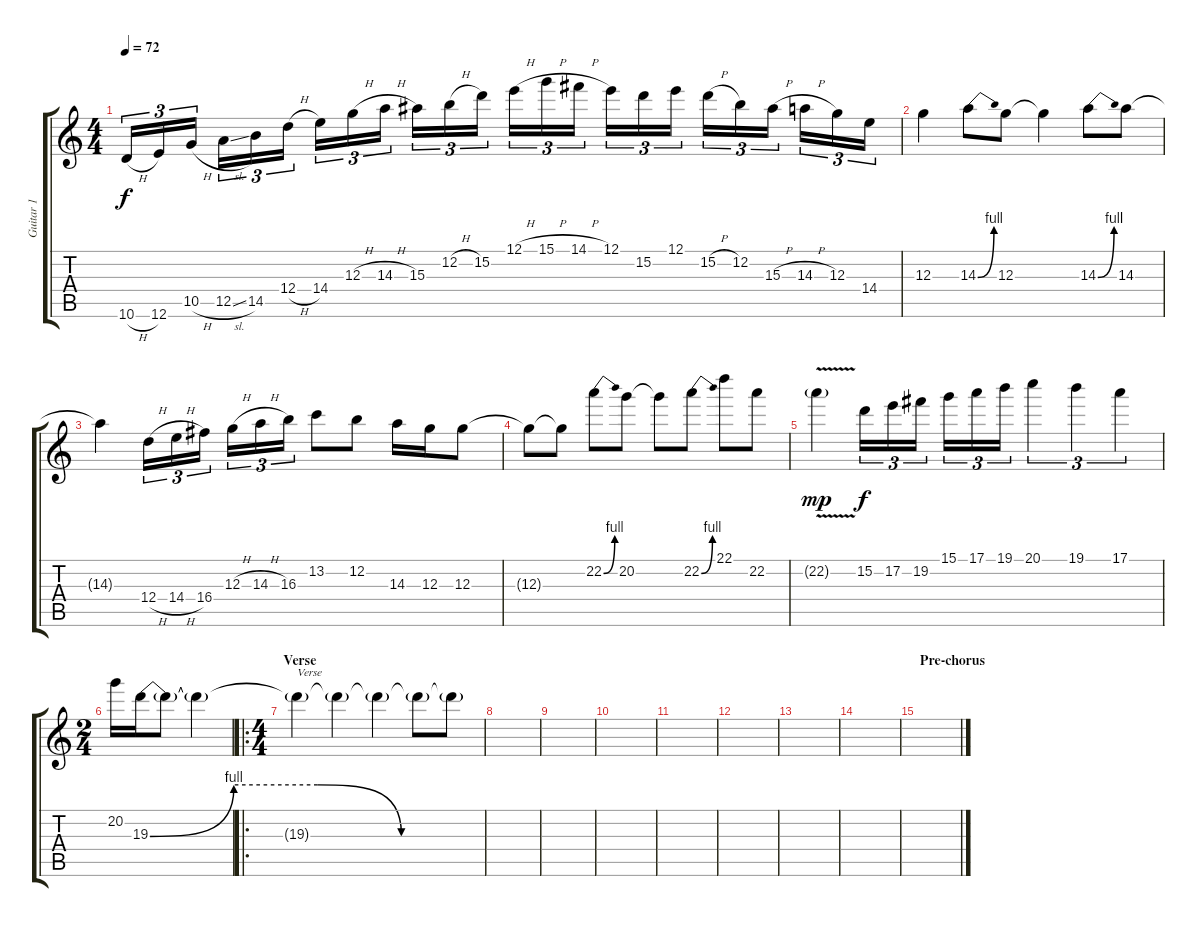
\track ("Guitar 1" "Guitar 1") {instrument distortionguitar}
\staff {score tabs}
\tuning (E4 B3 G3 D3 A2 E2) {hide}
\ts (4 4)
\tempo 72
\clef g2
\ks c
10.6{h}.16{tu (3 2) dy f instrument distortionguitar} 12.6.16{tu (3 2)} 10.5{h}.16{tu (3 2)} 12.5{sl}.16{tu (3 2)} 14.5.16{tu (3 2)} 12.4{h}.16{tu (3 2)} 14.4.16{tu (3 2)} 12.3{h}.16{tu (3 2)} 14.3{h}.16{tu (3 2)} 15.3.16{tu (3 2)} 12.2{h}.16{tu (3 2)} 15.2.16{tu (3 2)} 12.1{h}.16{tu (3 2)} 15.1{h}.16{tu (3 2)} 14.1{h}.16{tu (3 2)} 12.1.16{tu (3 2)} 15.2.16{tu (3 2)} 12.1.16{tu (3 2)} 15.2{h}.16{tu (3 2)} 12.2.16{tu (3 2)} 15.3{h}.16{tu (3 2)} 14.3{h}.16{tu (3 2)} 12.3.16{tu (3 2)} 14.4.16{tu (3 2)} |
12.3.4 14.3{be (bend 0 0 60 4)}.8 12.3.8 12.3{t}.4 14.3{be (bend 0 0 60 4)}.8 14.3.8 |
14.3{t}.4 12.4{h}.16{tu (3 2)} 14.4{h}.16{tu (3 2)} 16.4.16{tu (3 2)} 12.3{h}.16{tu (3 2)} 14.3{h}.16{tu (3 2)} 16.3.16{tu (3 2)} 13.2.8 12.2.8 14.3.16 12.3.16 12.3.8 |
12.3{t}.8 12.3{t}.8 22.2{be (bend 0 0 60 4)}.8 20.2.8 20.2{t}.8 22.2{be (bend 0 0 60 4)}.8 22.1.8 22.2.8 |
22.2{v g}.4{dy mp} 15.2.16{tu (3 2) dy f} 17.2.16{tu (3 2)} 19.2.16{tu (3 2)} 15.1.16{tu (3 2)} 17.1.16{tu (3 2)} 19.1.16{tu (3 2)} 20.1.4{tu (3 2)} 19.1.4{tu (3 2)} 17.1.4{tu (3 2)} |
\ts (2 4)
20.2.16 19.3{be (custom 0 0 15 4 30 4 45 0 60 0)}.16 19.3{t}.8 19.3{t}.4 |
\ro
\ts (4 4)
\section ("" "Verse")
19.3{t}.4{txt "Verse"} 19.3{t}.4{volume 13} 19.3{t}.4{volume 12} 19.3{t}.8{volume 11} 19.3{t}.8{volume 10} |
|
|
|
|
|
|
|
\section ("" "Pre-chorus")
